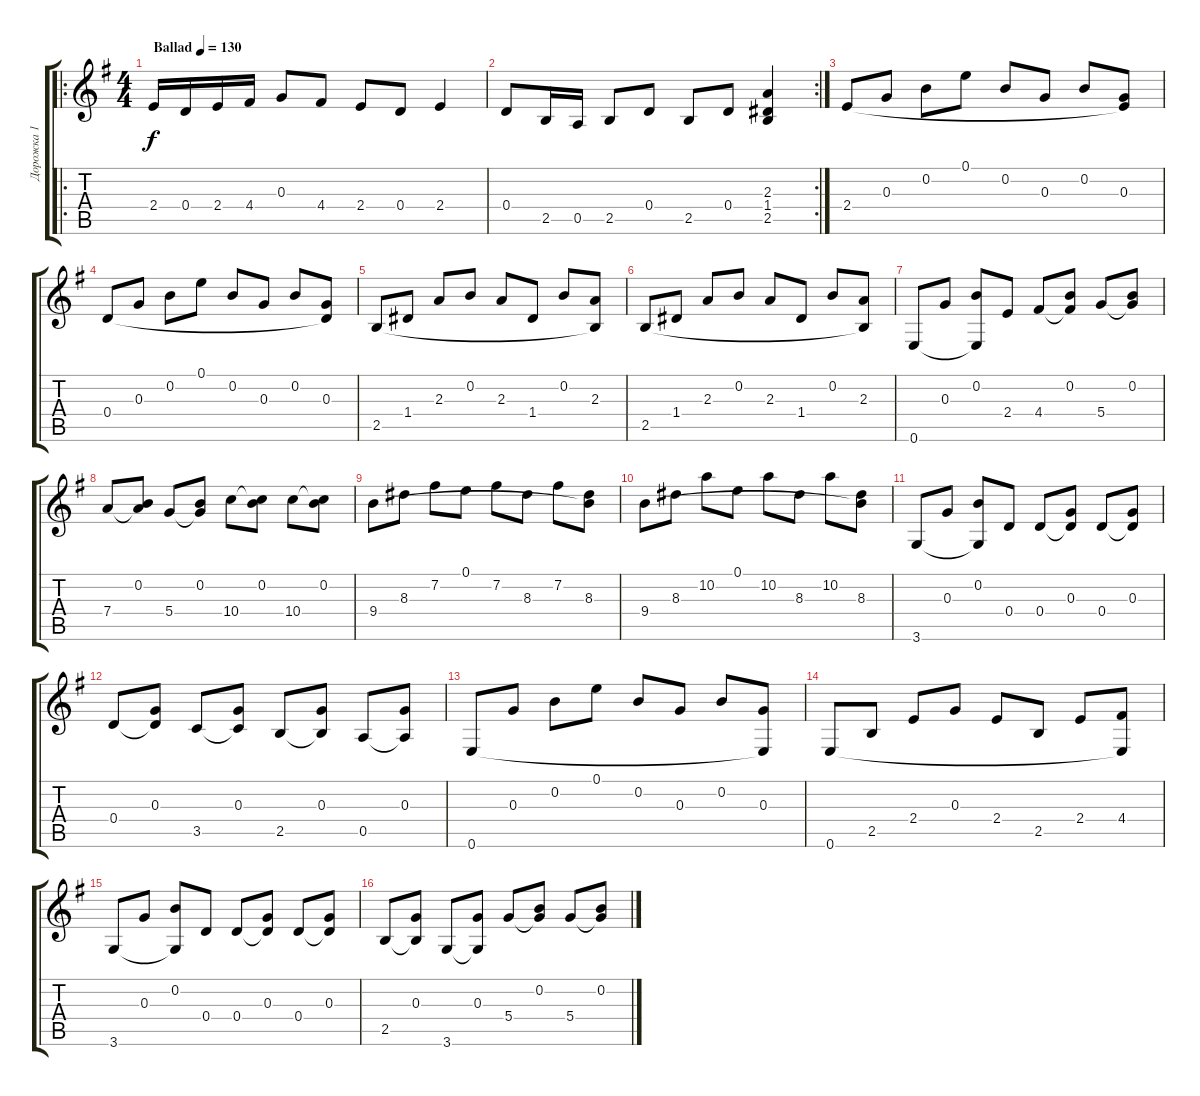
\track ("Дорожка 1" "Дорожка 1") {instrument acousticguitarnylon}
\staff {score tabs}
\tuning (E4 B3 G3 D3 A2 E2) {hide}
\ro
\ts (4 4)
\tempo (130 "Ballad")
\clef g2
\ks eminor
2.4.16{dy f instrument acousticguitarnylon} 0.4.16 2.4.16 4.4.16 0.3.8 4.4.8 2.4.8 0.4.8 2.4.4 |
\rc 2
0.4.8 2.5.16 0.5.16 2.5.8 0.4.8 2.5.8 0.4.8 (2.3 1.4 2.5).4 |
2.4.8 0.3.8 0.2.8 0.1.8 0.2.8 0.3.8 0.2.8 (0.3 2.4{t}).8 |
0.4.8 0.3.8 0.2.8 0.1.8 0.2.8 0.3.8 0.2.8 (0.3 0.4{t}).8 |
2.5.8 1.4.8 2.3.8 0.2.8 2.3.8 1.4.8 0.2.8 (2.3 2.5{t}).8 |
2.5.8 1.4.8 2.3.8 0.2.8 2.3.8 1.4.8 0.2.8 (2.3 2.5{t}).8 |
0.6.8 0.3.8 (0.2 0.6{t}).8 2.4.8 4.4.8 (0.2 4.4{t}).8 5.4.8 (0.2 5.4{t}).8 |
7.4.8 (0.2 7.4{t}).8 5.4.8 (0.2 5.4{t}).8 10.4.8 (0.2 10.4{t}).8 10.4.8 (0.2 10.4{t}).8 |
9.4.8 8.3.8 7.2.8 0.1.8 7.2.8 8.3.8 7.2.8 (8.3 9.4{t}).8 |
9.4.8 8.3.8 10.2.8 0.1.8 10.2.8 8.3.8 10.2.8 (8.3 9.4{t}).8 |
3.6.8 0.3.8 (0.2 3.6{t}).8 0.4.8 0.4.8 (0.3 0.4{t}).8 0.4.8 (0.3 0.4{t}).8 |
0.4.8 (0.3 0.4{t}).8 3.5.8 (0.3 3.5{t}).8 2.5.8 (0.3 2.5{t}).8 0.5.8 (0.3 0.5{t}).8 |
0.6.8 0.3.8 0.2.8 0.1.8 0.2.8 0.3.8 0.2.8 (0.3 0.6{t}).8 |
0.6.8 2.5.8 2.4.8 0.3.8 2.4.8 2.5.8 2.4.8 (4.4 0.6{t}).8 |
3.6.8 0.3.8 (0.2 3.6{t}).8 0.4.8 0.4.8 (0.3 0.4{t}).8 0.4.8 (0.3 0.4{t}).8 |
2.5.8 (0.3 2.5{t}).8 3.6.8 (0.3 3.6{t}).8 5.4.8 (0.2 5.4{t}).8 5.4.8 (0.2 5.4{t}).8
